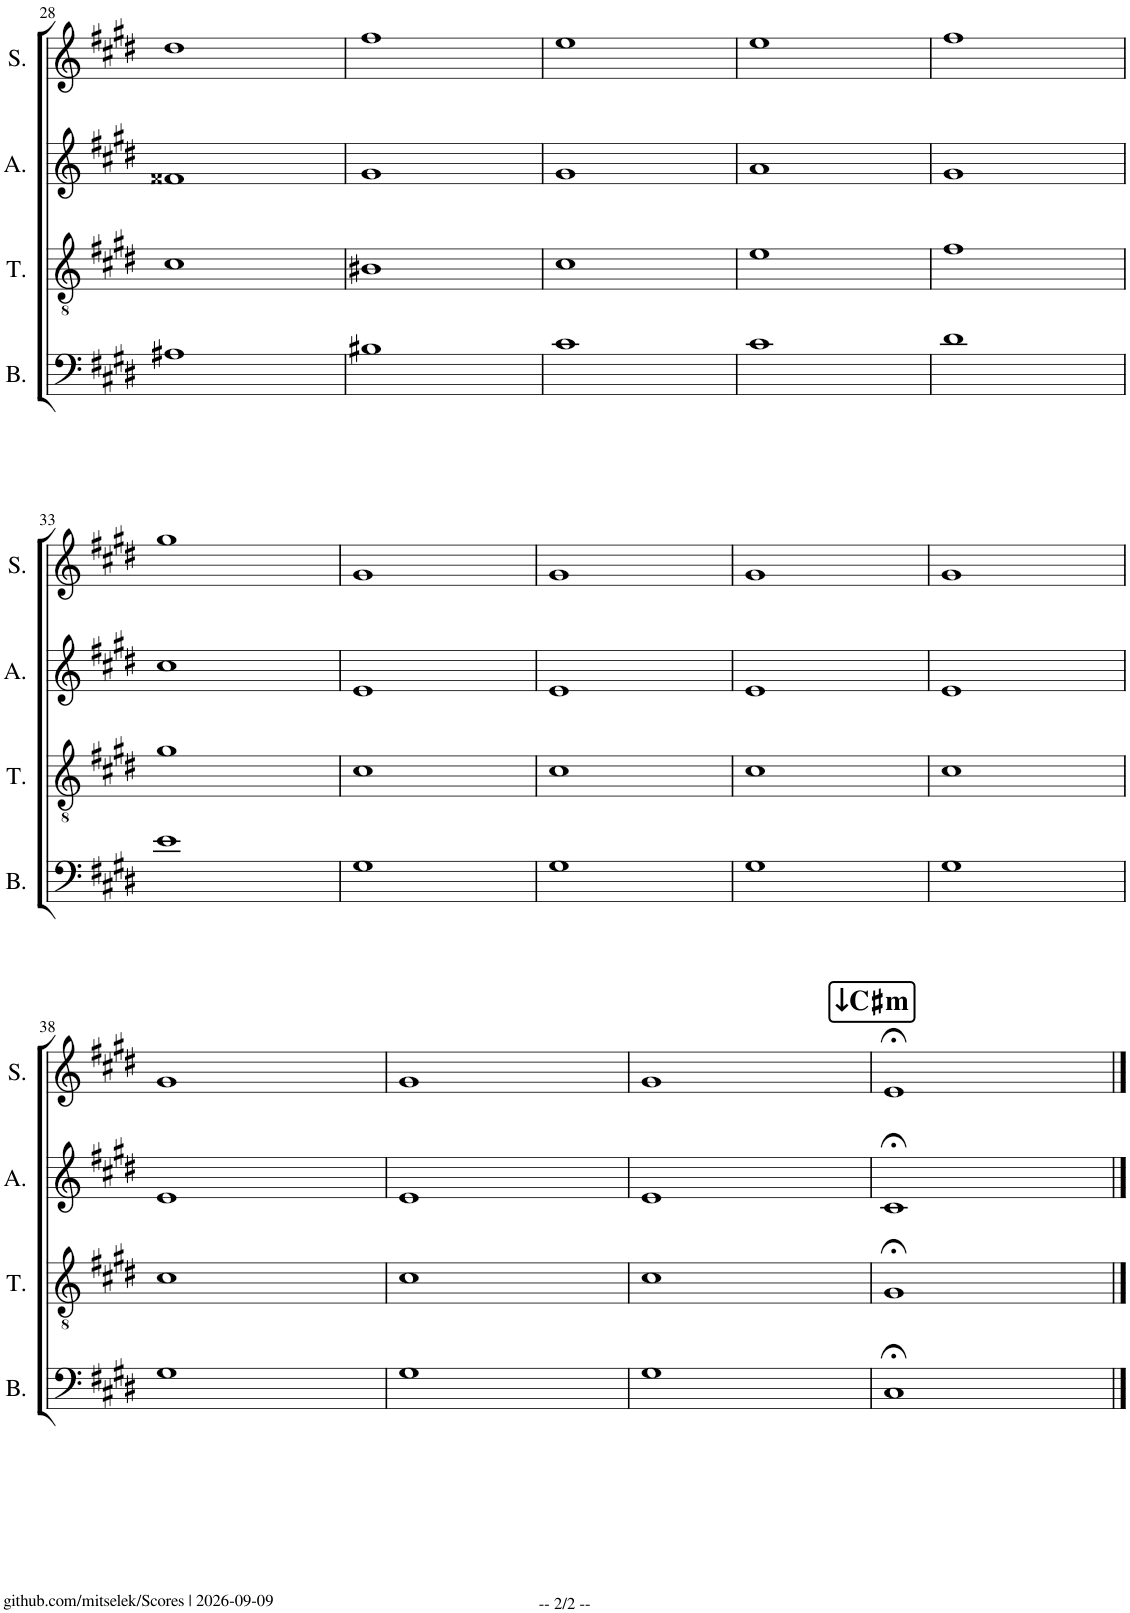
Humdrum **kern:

**kern	**kern	**kern	**kern
*part4	*part3	*part2	*part1
*staff4	*staff3	*staff2	*staff1
*I"Bass	*I"Tenor	*I"Alto	*I"Soprano
*I'B.	*I'T.	*I'A.	*I'S.
!!LO:PB:g=z
*clefF4	*clefGv2	*clefG2	*clefG2
*k[f#c#g#d#]	*k[f#c#g#d#]	*k[f#c#g#d#]	*k[f#c#g#d#]
*M4/4	*M4/4	*M4/4	*M4/4
=28	=28	=28	=28
1A#X	1c#	1f##X	1dd#
=29	=29	=29	=29
1B#X	1B#X	1g#	1ff#
=30	=30	=30	=30
1c#	1c#	1g#	1ee
=31	=31	=31	=31
1c#	1e	1a	1ee
=32	=32	=32	=32
1d#	1f#	1g#	1ff#
!!LO:LB:g=z
=33	=33	=33	=33
1e	1g#	1cc#	1gg#
=34	=34	=34	=34
1G#	1c#	1e	1g#
=35	=35	=35	=35
1G#	1c#	1e	1g#
=36	=36	=36	=36
1G#	1c#	1e	1g#
=37	=37	=37	=37
1G#	1c#	1e	1g#
!!LO:LB:g=z
=38	=38	=38	=38
1G#	1c#	1e	1g#
=39	=39	=39	=39
1G#	1c#	1e	1g#
=40	=40	=40	=40
1G#	1c#	1e	1g#
!!LO:REH:place=s1:a:B:cj:fs=14:t=↓C♯m
=41	=41	=41	=41
1C#;<	1G#;<	1c#;<	1e;<
==	==	==	==
*-	*-	*-	*-
